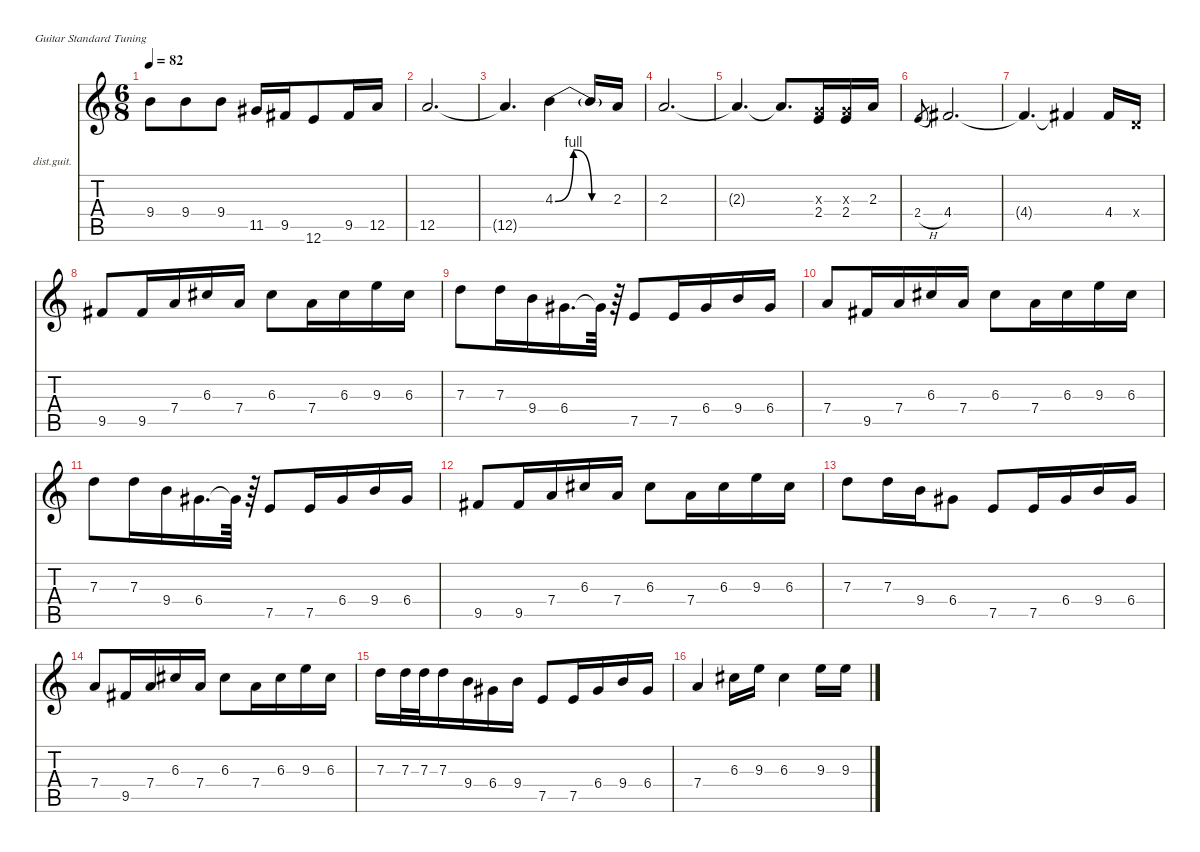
\defaultSystemsLayout 4
\hideDynamics
\bracketExtendMode nobrackets
\firstSystemTrackNameOrientation horizontal
\otherSystemsTrackNameOrientation horizontal
\track ("Lead Guitar" "dist.guit.") {instrument distortionguitar}
\staff {score tabs}
\tuning (E4 B3 G3 D3 A2 E2)
\ts (6 8)
\tempo 82
\clef g2
\ks c
9.4.8{dy f} 9.4.8 9.4.8 11.5{acc #}.16 9.5{acc #}.16 12.6.8 9.5{acc #}.16 12.5.16 |
12.5.2{d} |
12.5{t}.4{d} 4.3{be (bendrelease 0 0 30 4 30 4 60 0)}.4{dy ff} 4.3{be (hold 0 0 60 0) t}.16{dy f} 2.3.16{dy ff} |
2.3.2{d dy f} |
2.3{t}.4{d} 2.3{t}.8{d} (0.3{x} 2.4).16 (0.3{x} 2.4).16 2.3.16 |
2.4{h}.8{gr} 4.4{acc #}.2{d dy ff} |
4.4{t acc #}.4{d dy f} 4.4{t acc #}.4 4.4{acc #}.16{dy mf} 0.4{x}.16{dy f} |
9.5{acc #}.8 9.5{acc #}.16 7.4.16 6.3{acc #}.16 7.4.16 6.3{acc #}.8 7.4.16 6.3{acc #}.16 9.3.16 6.3{acc #}.16 |
7.3.8 7.3.16 9.4.16 6.4{acc #}.16{d} 6.4{t acc #}.64 r.64 7.5.8 7.5.16 6.4{acc #}.16 9.4.16 6.4{acc #}.16 |
7.4.8 9.5{acc #}.16 7.4.16 6.3{acc #}.16 7.4.16 6.3{acc #}.8 7.4.16 6.3{acc #}.16 9.3.16 6.3{acc #}.16 |
7.3.8 7.3.16 9.4.16 6.4{acc #}.16{d} 6.4{t acc #}.64 r.64 7.5.8 7.5.16 6.4{acc #}.16 9.4.16 6.4{acc #}.16 |
9.5{acc #}.8 9.5{acc #}.16 7.4.16 6.3{acc #}.16 7.4.16 6.3{acc #}.8 7.4.16 6.3{acc #}.16 9.3.16 6.3{acc #}.16 |
7.3.8 7.3.16 9.4.16 6.4{acc #}.8 7.5.8 7.5.16 6.4{acc #}.16 9.4.16 6.4{acc #}.16 |
7.4.8 9.5{acc #}.16 7.4.16 6.3{acc #}.16 7.4.16 6.3{acc #}.8 7.4.16 6.3{acc #}.16 9.3.16 6.3{acc #}.16 |
7.3.16 7.3.32 7.3.32 7.3.16 9.4.16 6.4{acc #}.16 9.4.16 7.5.8 7.5.16 6.4{acc #}.16 9.4.16 6.4{acc #}.16 |
7.4.4 6.3{acc #}.16 9.3.16 6.3{acc #}.4 9.3.16 9.3.16
